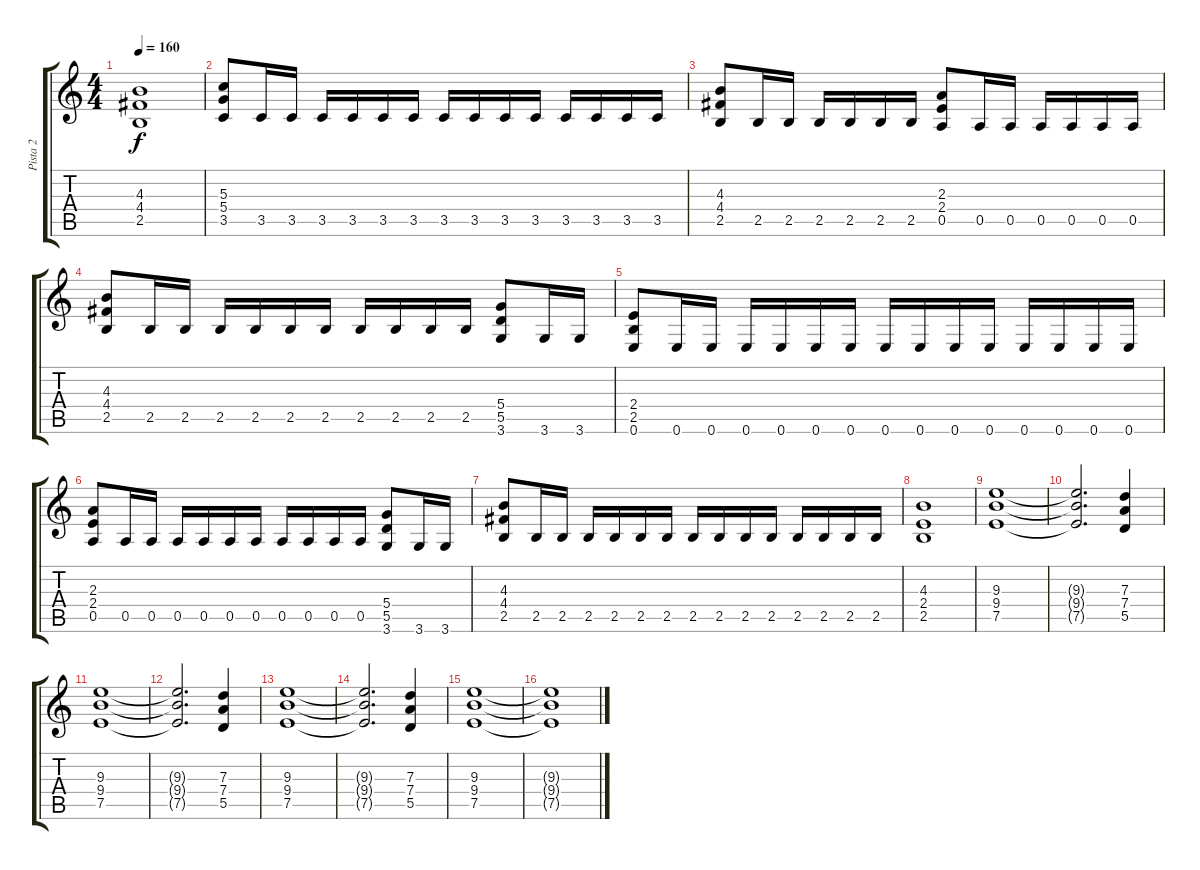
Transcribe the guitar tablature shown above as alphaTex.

\track ("Pista 2" "Pista 2") {instrument electricguitarjazz}
\staff {score tabs}
\tuning (E4 B3 G3 D3 A2 E2) {hide}
\ts (4 4)
\tempo 160
\clef g2
\ks c
(4.3{t} 4.4{t} 2.5{t}).1{dy f} |
(5.3 5.4 3.5).8 3.5.16 3.5.16 3.5.16 3.5.16 3.5.16 3.5.16 3.5.16 3.5.16 3.5.16 3.5.16 3.5.16 3.5.16 3.5.16 3.5.16 |
(4.3 4.4 2.5).8 2.5.16 2.5.16 2.5.16 2.5.16 2.5.16 2.5.16 (2.3 2.4 0.5).8 0.5.16 0.5.16 0.5.16 0.5.16 0.5.16 0.5.16 |
(4.3 4.4 2.5).8 2.5.16 2.5.16 2.5.16 2.5.16 2.5.16 2.5.16 2.5.16 2.5.16 2.5.16 2.5.16 (5.4 5.5 3.6).8 3.6.16 3.6.16 |
(2.4 2.5 0.6).8 0.6.16 0.6.16 0.6.16 0.6.16 0.6.16 0.6.16 0.6.16 0.6.16 0.6.16 0.6.16 0.6.16 0.6.16 0.6.16 0.6.16 |
(2.3 2.4 0.5).8 0.5.16 0.5.16 0.5.16 0.5.16 0.5.16 0.5.16 0.5.16 0.5.16 0.5.16 0.5.16 (5.4 5.5 3.6).8 3.6.16 3.6.16 |
(4.3 4.4 2.5).8 2.5.16 2.5.16 2.5.16 2.5.16 2.5.16 2.5.16 2.5.16 2.5.16 2.5.16 2.5.16 2.5.16 2.5.16 2.5.16 2.5.16 |
(4.3 2.4 2.5).1 |
(9.3 9.4 7.5).1 |
(9.3{t} 9.4{t} 7.5{t}).2{d} (7.3 7.4 5.5).4 |
(9.3 9.4 7.5).1 |
(9.3{t} 9.4{t} 7.5{t}).2{d} (7.3 7.4 5.5).4 |
(9.3 9.4 7.5).1 |
(9.3{t} 9.4{t} 7.5{t}).2{d} (7.3 7.4 5.5).4 |
(9.3 9.4 7.5).1 |
(9.3{t} 9.4{t} 7.5{t}).1
